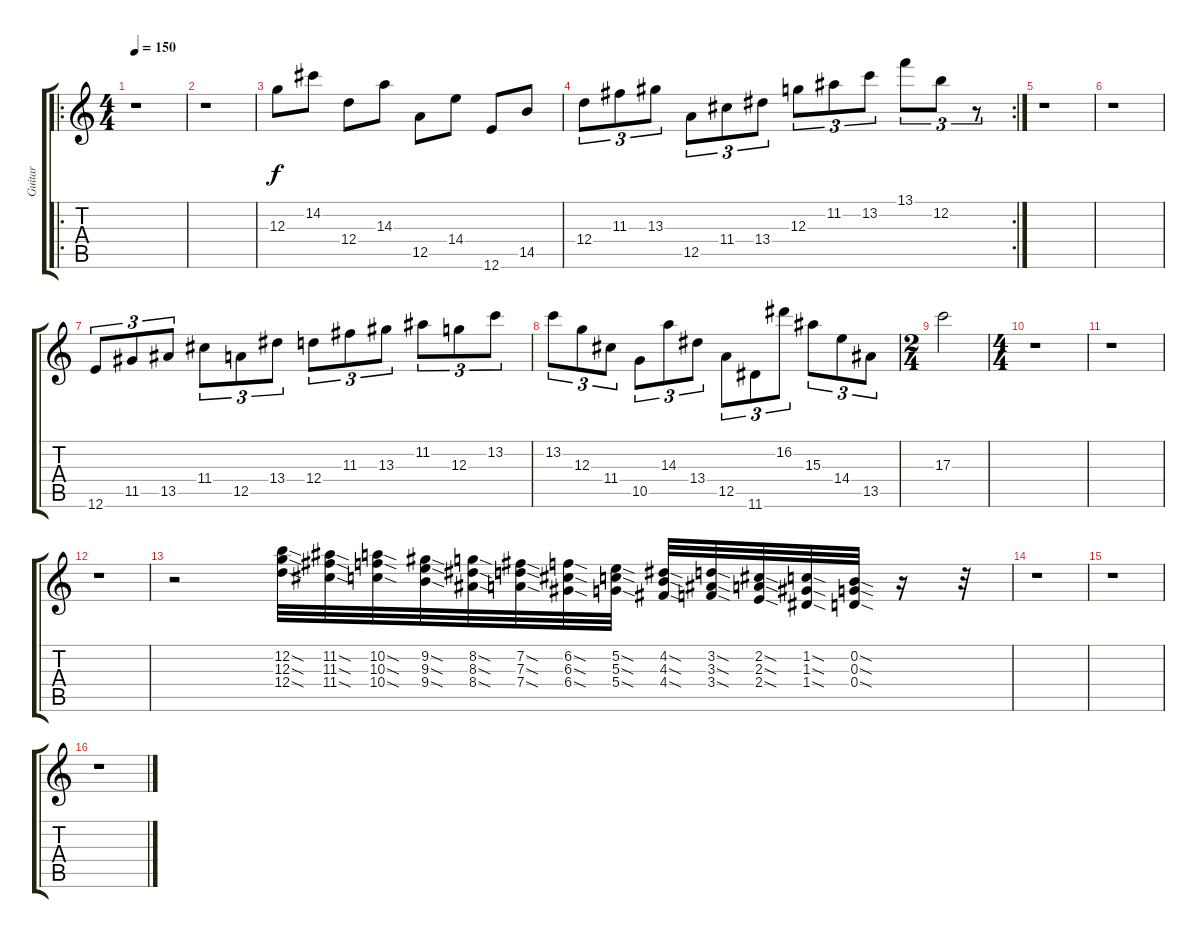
\track ("Guitar" "Guitar") {instrument overdrivenguitar}
\staff {score tabs}
\tuning (E4 B3 G3 D3 A2 E2) {hide}
\ro
\ts (4 4)
\tempo 150
\clef g2
\ks c
r.1{dy f} |
r.1 |
12.3.8 14.2.8 12.4.8 14.3.8 12.5.8 14.4.8 12.6.8 14.5.8 |
\rc 2
12.4.8{tu (3 2)} 11.3.8{tu (3 2)} 13.3.8{tu (3 2)} 12.5.8{tu (3 2)} 11.4.8{tu (3 2)} 13.4.8{tu (3 2)} 12.3.8{tu (3 2)} 11.2.8{tu (3 2)} 13.2.8{tu (3 2)} 13.1.8{tu (3 2)} 12.2.8{tu (3 2)} r.8{tu (3 2)} |
r.1 |
r.1 |
12.6.8{tu (3 2)} 11.5.8{tu (3 2)} 13.5.8{tu (3 2)} 11.4.8{tu (3 2)} 12.5.8{tu (3 2)} 13.4.8{tu (3 2)} 12.4.8{tu (3 2)} 11.3.8{tu (3 2)} 13.3.8{tu (3 2)} 11.2.8{tu (3 2)} 12.3.8{tu (3 2)} 13.2.8{tu (3 2)} |
13.2.8{tu (3 2)} 12.3.8{tu (3 2)} 11.4.8{tu (3 2)} 10.5.8{tu (3 2)} 14.3.8{tu (3 2)} 13.4.8{tu (3 2)} 12.5.8{tu (3 2)} 11.6.8{tu (3 2)} 16.2.8{tu (3 2)} 15.3.8{tu (3 2)} 14.4.8{tu (3 2)} 13.5.8{tu (3 2)} |
\ts (2 4)
17.3.2 |
\ts (4 4)
r.1 |
r.1 |
r.1 |
r.2 (12.2{sod} 12.3{sod} 12.4{sod}).32 (11.2{sod} 11.3{sod} 11.4{sod}).32 (10.2{sod} 10.3{sod} 10.4{sod}).32 (9.2{sod} 9.3{sod} 9.4{sod}).32 (8.2{sod} 8.3{sod} 8.4{sod}).32 (7.2{sod} 7.3{sod} 7.4{sod}).32 (6.2{sod} 6.3{sod} 6.4{sod}).32 (5.2{sod} 5.3{sod} 5.4{sod}).32 (4.2{sod} 4.3{sod} 4.4{sod}).32 (3.2{sod} 3.3{sod} 3.4{sod}).32 (2.2{sod} 2.3{sod} 2.4{sod}).32 (1.2{sod} 1.3{sod} 1.4{sod}).32 (0.2{sod} 0.3{sod} 0.4{sod}).32 r.16 r.32 |
r.1 |
r.1 |
r.1
